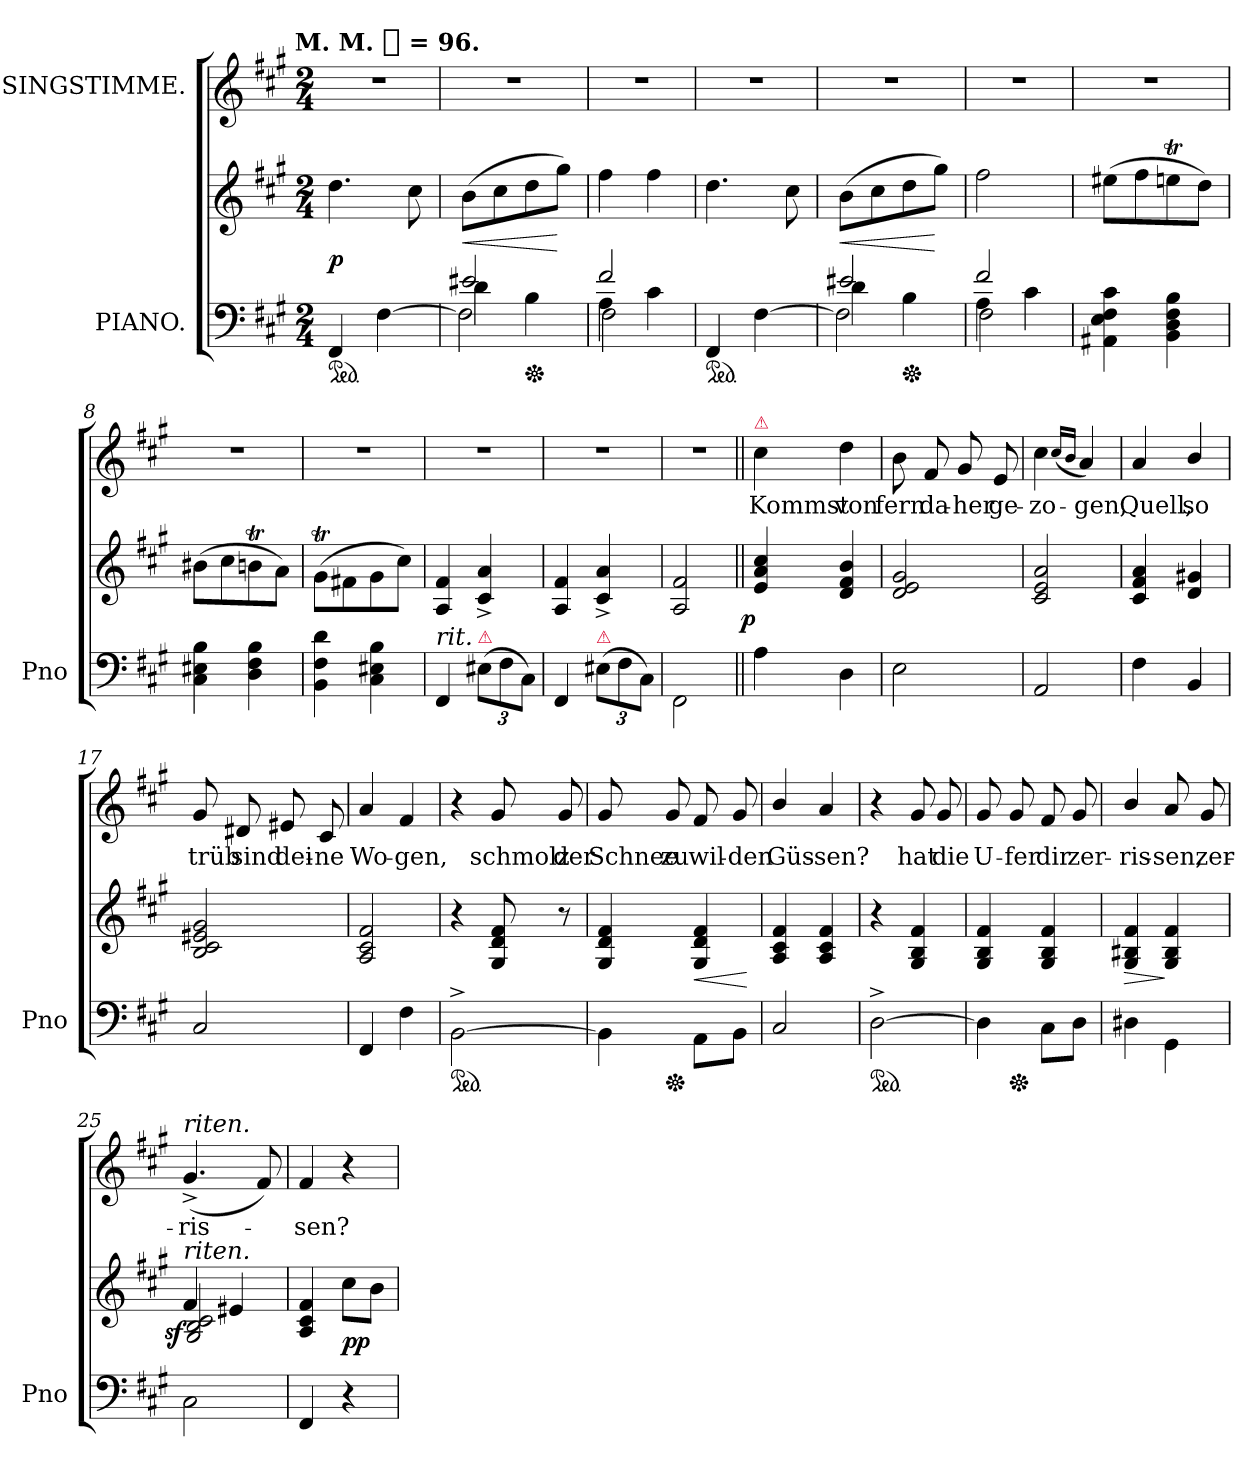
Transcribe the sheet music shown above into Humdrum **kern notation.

**kern	**kern	**dynam	**kern	**text
*part2	*part2	*part2	*part1	*part1
*staff3	*staff2	*staff2/3	*staff1	*staff1
*I"PIANO.	*	*	*I"SINGSTIMME.	*
*I'Pno	*	*	*	*
*clefF4	*clefG2	*	*clefG2	*
*k[f#c#g#]	*k[f#c#g#]	*	*k[f#c#g#]	*
*f#:	*f#:	*	*f#:	*
!!LO:TX:omd:t=M. M. [quarter] = 96.
*M2/4	*M2/4	*	*M2/4	*
*MM96	*MM96	*	*MM96	*
*ped	*	*	*	*
=1	=1	=1	=1	=1
4FF#	4.dd	p	2rdd	.
[4F#	.	.	.	.
.	8cc#	.	.	.
=2	=2	=2	=2	=2
*^	*	*	*	*
*	*^	*	*	*	*
2e#X	4d	2F#\]	(>8bL	<	2rdd	.
.	.	.	8cc#	.	.	.
*Xped	*	*	*	*	*	*
.	4B	.	8dd	.	.	.
.	.	.	8gg#J)	[	.	.
=3	=3	=3	=3	=3	=3	=3
2f#	4A	2F#\	4ff#	.	2rdd	.
.	4c#	.	4ff#	.	.	.
*v	*v	*v	*	*	*	*
=4	=4	=4	=4	=4
*ped	*	*	*	*
4FF#	4.dd	.	2rdd	.
[4F#	.	.	.	.
.	8cc#	.	.	.
=5	=5	=5	=5	=5
*^	*	*	*	*
*	*^	*	*	*	*
2e#X	4d	2F#\]	(>8bL	<	2rdd	.
.	.	.	8cc#	.	.	.
*Xped	*	*	*	*	*	*
.	4B	.	8dd	.	.	.
.	.	.	8gg#J)	[	.	.
=6	=6	=6	=6	=6	=6	=6
2f#	4A	2F#\	2ff#	.	2rdd	.
.	4c#	.	.	.	.	.
*	*v	*v	*	*	*	*
=7	=7	=7	=7	=7	=7
!LO:TX:a:i:t=rubato.	!	!	!	!	!
*v	*v	*	*	*	*
4AA#X 4E 4F# 4c#	(>8ee#XL	.	2rdd	.
.	8ff#	.	.	.
4BB 4D 4F# 4B	8eenT	.	.	.
.	8ddJ)	.	.	.
=8	=8	=8	=8	=8
4C# 4E#X 4B	(>8b#XL	.	2rdd	.
.	8cc#	.	.	.
4D 4F# 4B	8bnT	.	.	.
.	8aJ)	.	.	.
=9	=9	=9	=9	=9
4BB 4F# 4d	(>8g#t\L	.	2rdd	.
.	8f#X\	.	.	.
4C# 4E#X 4B	8g#\	.	.	.
.	8cc#\J)	.	.	.
=10	=10	=10	=10	=10
!LO:TX:a:i:t=rit.	!	!	!	!
4FF#	4A 4f#	.	2rdd	.
!LO:TX:a:color=crimson:t=⚠	!	!	!	!
(>12E#XL	4c#^> 4a^>	.	.	.
12F#	.	.	.	.
12C#J)	.	.	.	.
=11	=11	=11	=11	=11
4FF#	4A 4f#	.	2rdd	.
!LO:TX:a:color=crimson:t=⚠	!	!	!	!
(>12E#XL	4c#^> 4a^>	.	.	.
12F#	.	.	.	.
12C#J)	.	.	.	.
=12	=12	=12	=12	=12
2FF#\	2A/ 2f#/	.	2rdd	.
=13||	=13||	=13||	=13||	=13||
*	*	*	*MM60	*
!	!	!	!LO:TX:a:color=crimson:t=⚠	!
!	!	!LO:DY:rj	!	!
4A	4e 4a 4cc#	p	4cc#	Kommst
4D	4d 4f# 4b	.	4dd	von
=14	=14	=14	=14	=14
2E	2d 2e 2g#	.	8b	fern
.	.	.	8f#	da-
.	.	.	8g#	-her
.	.	.	8e	ge-
=15	=15	=15	=15	=15
2AA	2c# 2e 2a	.	4cc#	-zo-
.	.	.	(<16qqcc#/LL	.
.	.	.	16qqb/JJ	.
.	.	.	4a)	-gen,
=16	=16	=16	=16	=16
4F#	4c# 4f# 4a	.	4a	Quell,
4BB	4d 4g#X	.	4b/	so
=17	=17	=17	=17	=17
2C#	2B 2c# 2e#X 2g#	.	8g#	trüb
.	.	.	8d#X	sind
.	.	.	8e#X	dei-
.	.	.	8c#	-ne
=18	=18	=18	=18	=18
4FF#	2A 2c# 2f#	.	4a	Wo-
4F#	.	.	4f#	-gen,
=19	=19	=19	=19	=19
*ped	*	*	*	*
[2BB^>\	4r	.	4r	.
.	8G#/ 8d/ 8f#/	.	8g#	schmolz
.	8r	.	8g#	der
=20	=20	=20	=20	=20
*	*^	*	*	*
4BB\]	4G#/ 4d/ 4f#/	8ryy	.	8g#	Schnee
*Xped	*	*	*	*	*
.	.	4.ryy	.	8g#	zu
!	!	!	!LO:HP:b	!	!
8AA\L	4G#/ 4d/ 4f#/	.	<	8f#	wil-
8BB\J	.	.	.	8g#	-den
.	.	.	[	.	.
*	*v	*v	*	*	*
=21	=21	=21	=21	=21
2C#	4A 4c# 4f#	.	4b/	Güs-
.	4A 4c# 4f#	.	4a	-sen?
=22	=22	=22	=22	=22
*ped	*	*	*	*
[2D^>\	4r	.	4r	.
.	4G#/ 4B/ 4f#/	.	8g#	hat
.	.	.	8g#	die
=23	=23	=23	=23	=23
*	*^	*	*	*
4D\]	4G#/ 4B/ 4f#/	8ryy	.	8g#	U-
*Xped	*	*	*	*	*
.	.	4.ryy	.	8g#	-fer
8C#\L	4G#/ 4B/ 4f#/	.	.	8f#	dir
8D\J	.	.	.	8g#	zer-
*	*v	*v	*	*	*
=24	=24	=24	=24	=24
4D#X\	4G#/ 4B#X/ 4f#/	>	4b/	-ris-
4GG#\	4G#/ 4B#/ 4f#/	]	8a	-sen,
.	.	.	8g#	zer-
=25	=25	=25	=25	=25
*	*^	*	*	*
!	!	!	!	!LO:TX:a:i:t=riten.	!
!	!LO:TX:a:i:t=riten.	!	!	!	!
!	!	!	!LO:DY:rj	!	!
2C#\	4f#	2G#/ 2B/ 2c#/	sf	(<4.g#^>	-ris-
.	4e#X	.	.	.	.
.	.	.	.	8f#)	.
*	*v	*v	*	*	*
=26	=26	=26	=26	=26
4FF#	4A 4c# 4f#	.	4f#	sen?
4r	8cc#\L	pp	4r	.
.	8bJ	.	.	.
=	=	=	=	=
*-	*-	*-	*-	*-
